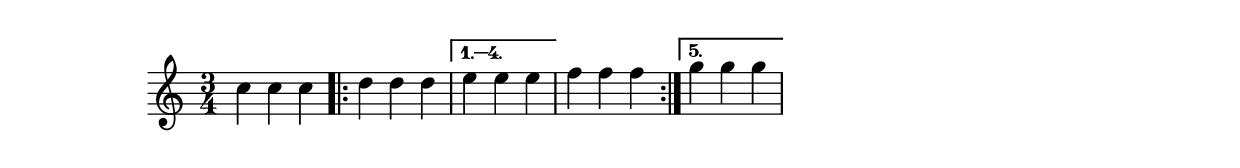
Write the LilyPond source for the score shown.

%% Do not edit this file; it is automatically
%% generated from LSR http://lsr.dsi.unimi.it
%% This file is in the public domain.
\version "2.13.16"

\header {
  lsrtags = "repeats"

%% Translation of GIT committish: 1d589aa04c20d7711bf662618adbdd6d445db29d
  texidoces = "
De forma predeterminada, los corchetes de primera y segunda vez se
trazan encima de los finales alternativos completos, pero es posible
acortartlos estableciendo un valor cierto para
@code{voltaSpannerDuration}.  En el ejemplo siguiente, el corchete
sólo dura un compás, que corresponde a una duración de 3/4.

"
  doctitlees = "Shortening volta brackets"

%% Translation of GIT committish: 0a868be38a775ecb1ef935b079000cebbc64de40
  texidocde = "
Volta-Klammern werden normalerweise über alle Noten der Klammer gezogen, aber
es ist möglich sie zu verkürzen.  Hierzu muss
@code{voltaSpannerDuration} definiert werden, in dem Beispiel etwa als
3/4, sodass die Klammer nur einen Takt dauert.

"
  doctitlede = "Volta-Klammern verkürzen"
%% Translation of GIT committish: a5bde6d51a5c88e952d95ae36c61a5efc22ba441
  texidocfr = "
Les crochets indiquant les fins alternatives s'étalent tout au long ce
celle-ci.  On peut les raccourcir en définissant la propriété
@code{voltaSpannerDuration}.  Dans l'exemple suivant, le crochet ne se
prolonge que sur une mesure à 3/4.

"
  doctitlefr = "Diminution de la taille du crochet d'alternative"


  texidoc = "
By default, the volta brackets will be drawn over all of the
alternative music, but it is possible to shorten them by setting
@code{voltaSpannerDuration}.  In the next example, the bracket only
lasts one measure, which is a duration of 3/4.

"
  doctitle = "Shortening volta brackets"
} % begin verbatim

\relative c'' {
  \time 3/4
  c4 c c
  \set Score.voltaSpannerDuration = #(ly:make-moment 3 4)
  \repeat volta 5 { d4 d d }
  \alternative {
    {
      e4 e e
      f4 f f
    }
    { g4 g g }
  }
}

